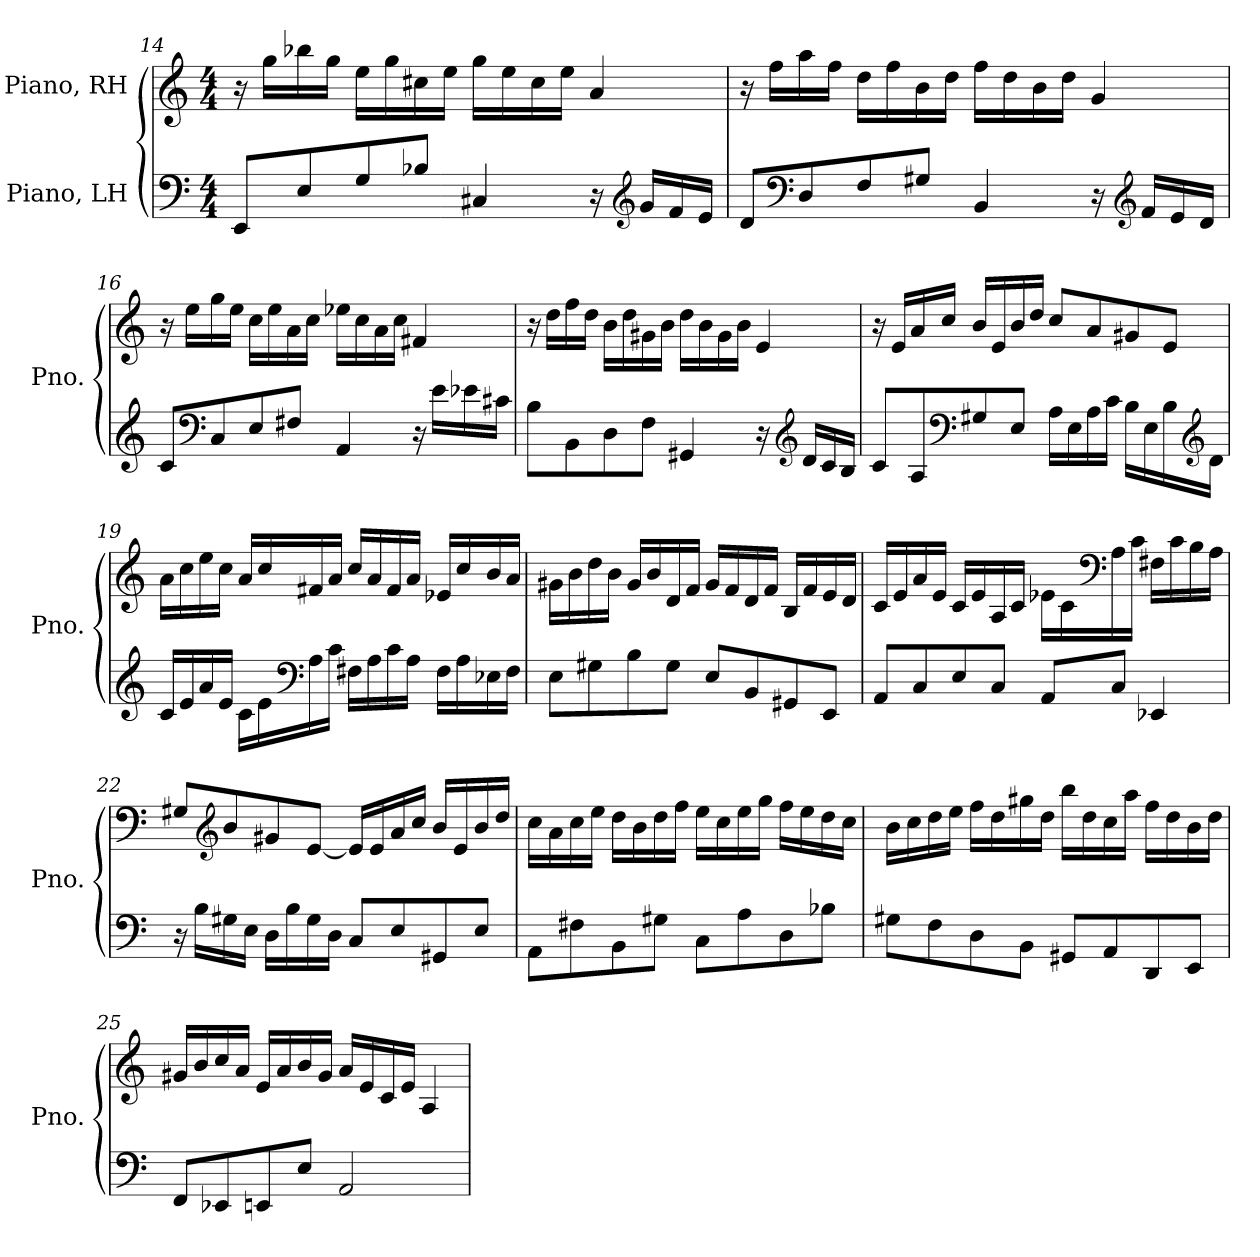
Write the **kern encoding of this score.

**kern	**kern
*part2	*part1
*staff2	*staff1
*I"Piano, LH	*I"Piano, RH
*I'Pno.	*I'Pno.
!!LO:LB:g=z
*clefF4	*clefG2
*k[]	*k[]
*M4/4	*M4/4
=14	=14
8EE/L	16r
.	16gg\LL
8E/	16bb-X\
.	16gg\JJ
8G/	16ee\LL
.	16gg\
8B-X/J	16cc#X\
.	16ee\JJ
4C#X/	16gg\LL
.	16ee\
.	16cc#\
.	16ee\JJ
16r	4a/
*clefG2	*
16g/LL	.
16f/	.
16e/JJ	.
=15	=15
8d/L	16r
.	16ff\LL
*clefF4	*
8D/	16aa\
.	16ff\JJ
8F/	16dd\LL
.	16ff\
8G#X/J	16b\
.	16dd\JJ
4BB/	16ff\LL
.	16dd\
.	16b\
.	16dd\JJ
16r	4g/
*clefG2	*
16f/LL	.
16e/	.
16d/JJ	.
!!LO:LB:g=z
=16	=16
8c/L	16r
.	16ee\LL
*clefF4	*
8C/	16gg\
.	16ee\JJ
8E/	16cc\LL
.	16ee\
8F#X/J	16a\
.	16cc\JJ
4AA/	16ee-X\LL
.	16cc\
.	16a\
.	16cc\JJ
16r	4f#X/
16e\LL	.
16e-X\	.
16c#X\JJ	.
=17	=17
8B\L	16r
.	16dd\LL
8BB\	16ff\
.	16dd\JJ
8D\	16b\LL
.	16dd\
8F\J	16g#X\
.	16b\JJ
4GG#X/	16dd\LL
.	16b\
.	16g#\
.	16b\JJ
16r	4e/
*clefG2	*
16d/LL	.
16c/	.
16B/JJ	.
!!LO:LB:g=z
=18	=18
8c/L	16r
.	16e/LL
8A/	16a/
.	16cc/JJ
*clefF4	*
8G#X/	16b/LL
.	16e/
8E/J	16b/
.	16dd/JJ
16A\LL	8cc/L
16E\	.
16A\	8a/
16c\JJ	.
16B\LL	8g#X/
16E\	.
16B\	8e/J
*clefG2	*
16d\JJ	.
=19	=19
16c/LL	16a\LL
16e/	16cc\
16a/	16ee\
16e/JJ	16cc\JJ
16c\LL	16a/LL
16e\	16cc/
*clefF4	*
16A\	16f#X/
16c\JJ	16a/JJ
16F#X\LL	16cc/LL
16A\	16a/
16c\	16f#/
16A\JJ	16a/JJ
16F#\LL	16e-X/LL
16A\	16cc/
16E-X\	16b/
16F#\JJ	16a/JJ
!!LO:LB:g=z
=20	=20
8E\L	16g#X\LL
.	16b\
8G#X\	16dd\
.	16b\JJ
8B\	16g#/LL
.	16b/
8G#\J	16d/
.	16f/JJ
8E/L	16g#/LL
.	16f/
8BB/	16d/
.	16f/JJ
8GG#X/	16B/LL
.	16f/
8EE/J	16e/
.	16d/JJ
=21	=21
8AA/L	16c/LL
.	16e/
8C/	16a/
.	16e/JJ
8E/	16c/LL
.	16e/
8C/J	16A/
.	16c/JJ
8AA/L	16e-X\LL
.	16c\
*	*clefF4
8C/J	16A\
.	16c\JJ
4EE-X/	16F#X\LL
.	16c\
.	16B\
.	16A\JJ
!!LO:LB:g=z
=22	=22
16r	8G#X/L
16B\LL	.
*	*clefG2
16G#X\	8b/
16E\JJ	.
16D\LL	8g#X/
16B\	.
16G#\	[8e/J
16D\JJ	.
8C/L	16e/LL]
.	16e/
8E/	16a/
.	16cc/JJ
8GG#X/	16b/LL
.	16e/
8E/J	16b/
.	16dd/JJ
=23	=23
8AA\L	16cc\LL
.	16a\
8F#X\	16cc\
.	16ee\JJ
8BB\	16dd\LL
.	16b\
8G#X\J	16dd\
.	16ff\JJ
8C\L	16ee\LL
.	16cc\
8A\	16ee\
.	16gg\JJ
8D\	16ff\LL
.	16ee\
8B-X\J	16dd\
.	16cc\JJ
!!LO:PB:g=z
=24	=24
8G#X\L	16b\LL
.	16cc\
8F\	16dd\
.	16ee\JJ
8D\	16ff\LL
.	16dd\
8BB\J	16gg#X\
.	16dd\JJ
8GG#X/L	16bb\LL
.	16dd\
8AA/	16cc\
.	16aa\JJ
8DD/	16ff\LL
.	16dd\
8EE/J	16b\
.	16dd\JJ
=25	=25
8FF/L	16g#X/LL
.	16b/
8EE-X/	16cc/
.	16a/JJ
8EEn/	16e/LL
.	16a/
8E/J	16b/
.	16g#/JJ
2AA/	16a/LL
.	16e/
.	16c/
.	16e/JJ
.	4A/
=	=
*-	*-
